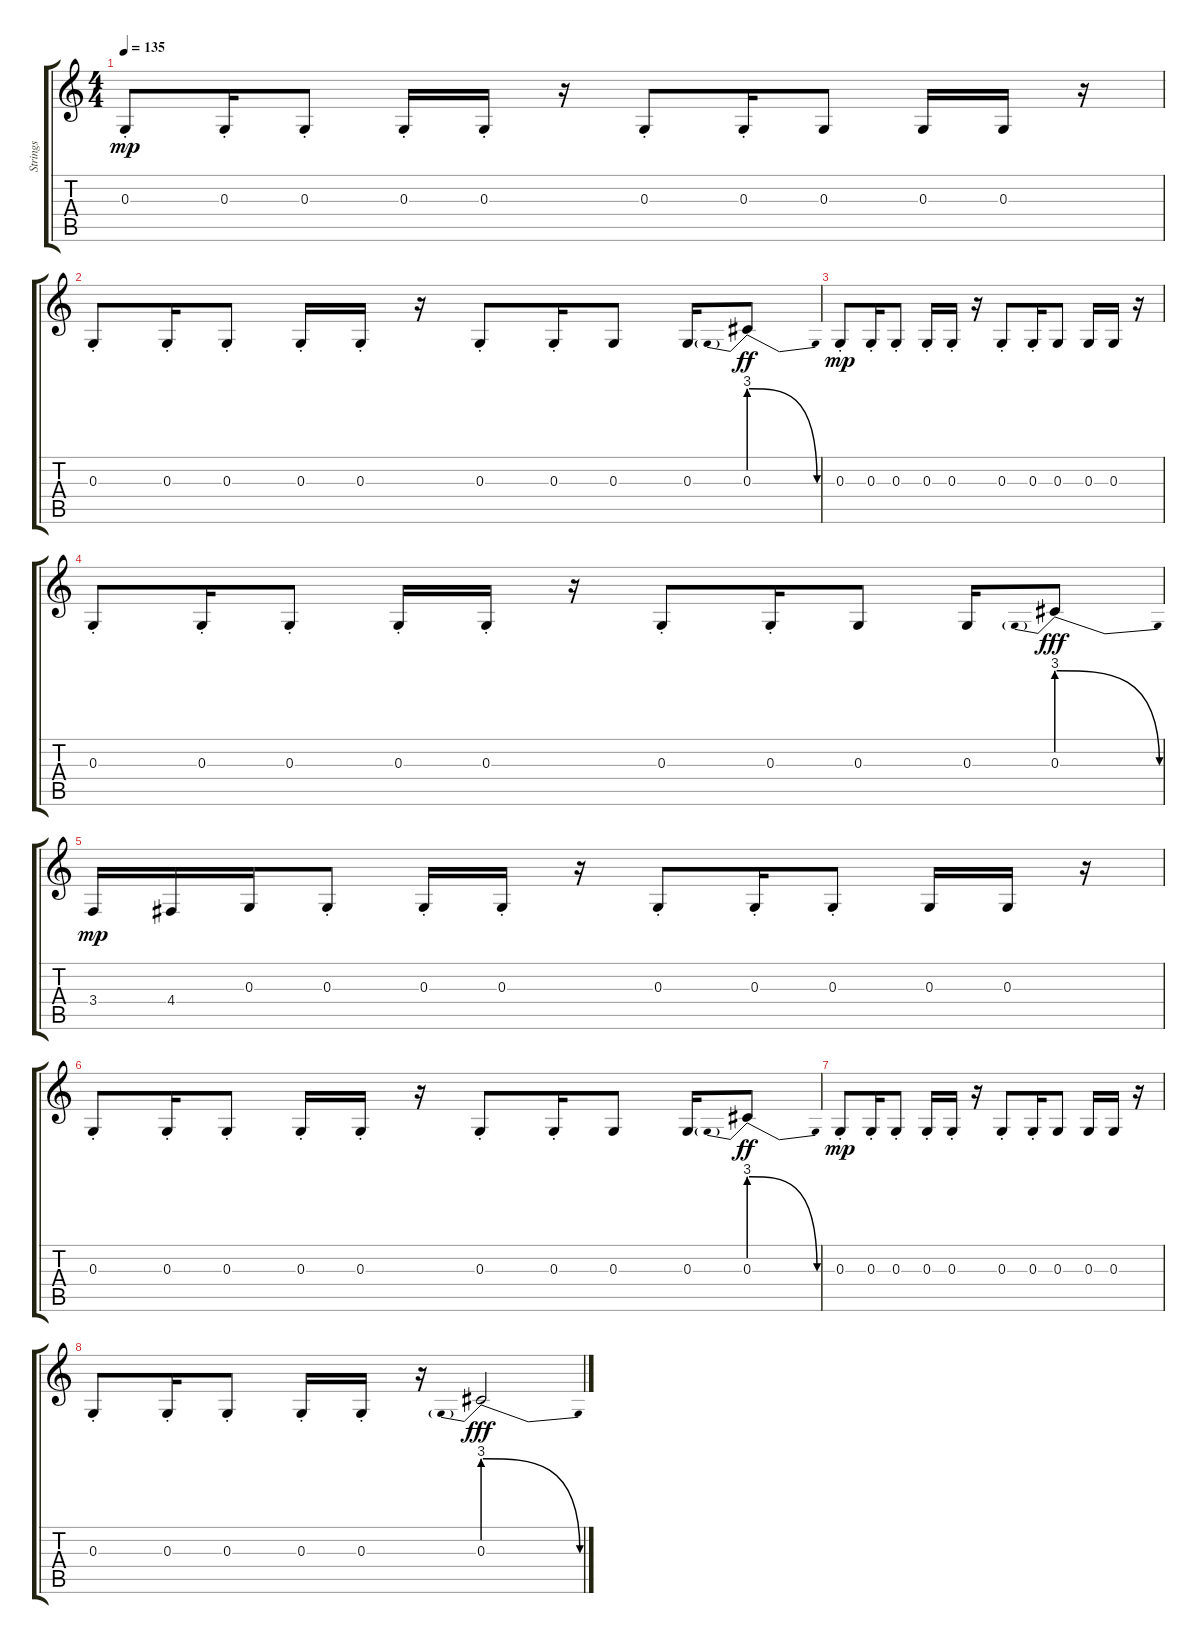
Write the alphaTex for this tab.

\track ("Strings" "Strings") {instrument pad3polysynth}
\staff {score tabs}
\tuning (E4 B3 G3 D3 A2 E2) {hide}
\ts (4 4)
\tempo 135
\clef g2
\ks c
0.3{st}.8{dy mp} 0.3{st}.16 0.3{st}.8 0.3{st}.16 0.3{st}.16 r.16 0.3{st}.8 0.3{st}.16 0.3.8 0.3.16 0.3.16 r.16 |
0.3{st}.8 0.3{st}.16 0.3{st}.8 0.3{st}.16 0.3{st}.16 r.16 0.3{st}.8 0.3{st}.16 0.3.8 0.3.16 0.3{be (prebendrelease 0 12 60 0)}.8{dy ff} |
0.3{st}.8{dy mp} 0.3{st}.16 0.3{st}.8 0.3{st}.16 0.3{st}.16 r.16 0.3{st}.8 0.3{st}.16 0.3.8 0.3.16 0.3.16 r.16 |
0.3{st}.8 0.3{st}.16 0.3{st}.8 0.3{st}.16 0.3{st}.16 r.16 0.3{st}.8 0.3{st}.16 0.3.8 0.3.16 0.3{be (prebendrelease 0 12 60 0)}.8{dy fff} |
3.4.16{dy mp} 4.4.16 0.3.16 0.3{st}.8 0.3{st}.16 0.3{st}.16 r.16 0.3{st}.8 0.3{st}.16 0.3{st}.8 0.3.16 0.3.16 r.16 |
0.3{st}.8 0.3{st}.16 0.3{st}.8 0.3{st}.16 0.3{st}.16 r.16 0.3{st}.8 0.3{st}.16 0.3.8 0.3.16 0.3{be (prebendrelease 0 12 60 0)}.8{dy ff} |
0.3{st}.8{dy mp} 0.3{st}.16 0.3{st}.8 0.3{st}.16 0.3{st}.16 r.16 0.3{st}.8 0.3{st}.16 0.3.8 0.3.16 0.3.16 r.16 |
0.3{st}.8 0.3{st}.16 0.3{st}.8 0.3{st}.16 0.3{st}.16 r.16 0.3{be (prebendrelease 0 12 60 0)}.2{dy fff}
